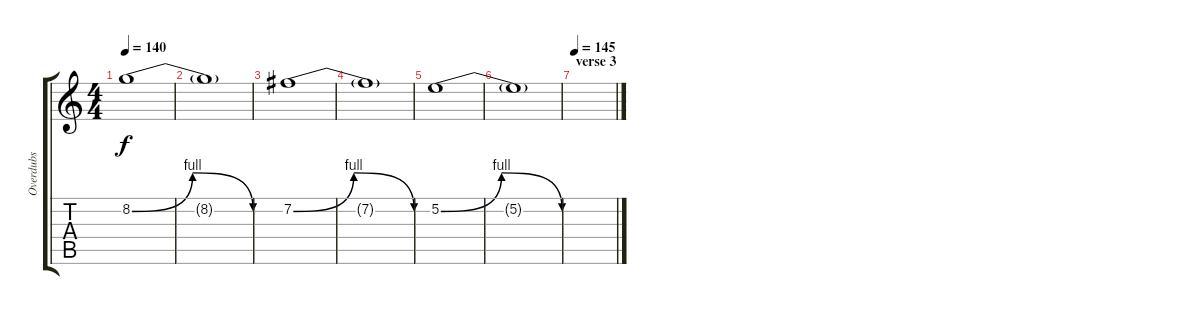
\track ("Overdubs" "Overdubs") {instrument distortionguitar}
\staff {score tabs}
\tuning (E4 B3 G3 D3 A2 E2) {hide}
\ts (4 4)
\tempo 140
\clef g2
\ks c
8.2{be (bendrelease 0 0 8 4 50 4 60 0)}.1{dy f} |
8.2{t}.1 |
7.2{be (bendrelease 0 0 8 4 50 4 60 0)}.1 |
7.2{t}.1 |
5.2{be (bendrelease 0 0 8 4 50 4 60 0)}.1 |
5.2{t}.1 |
\section ("" "verse 3")
\tempo 145
